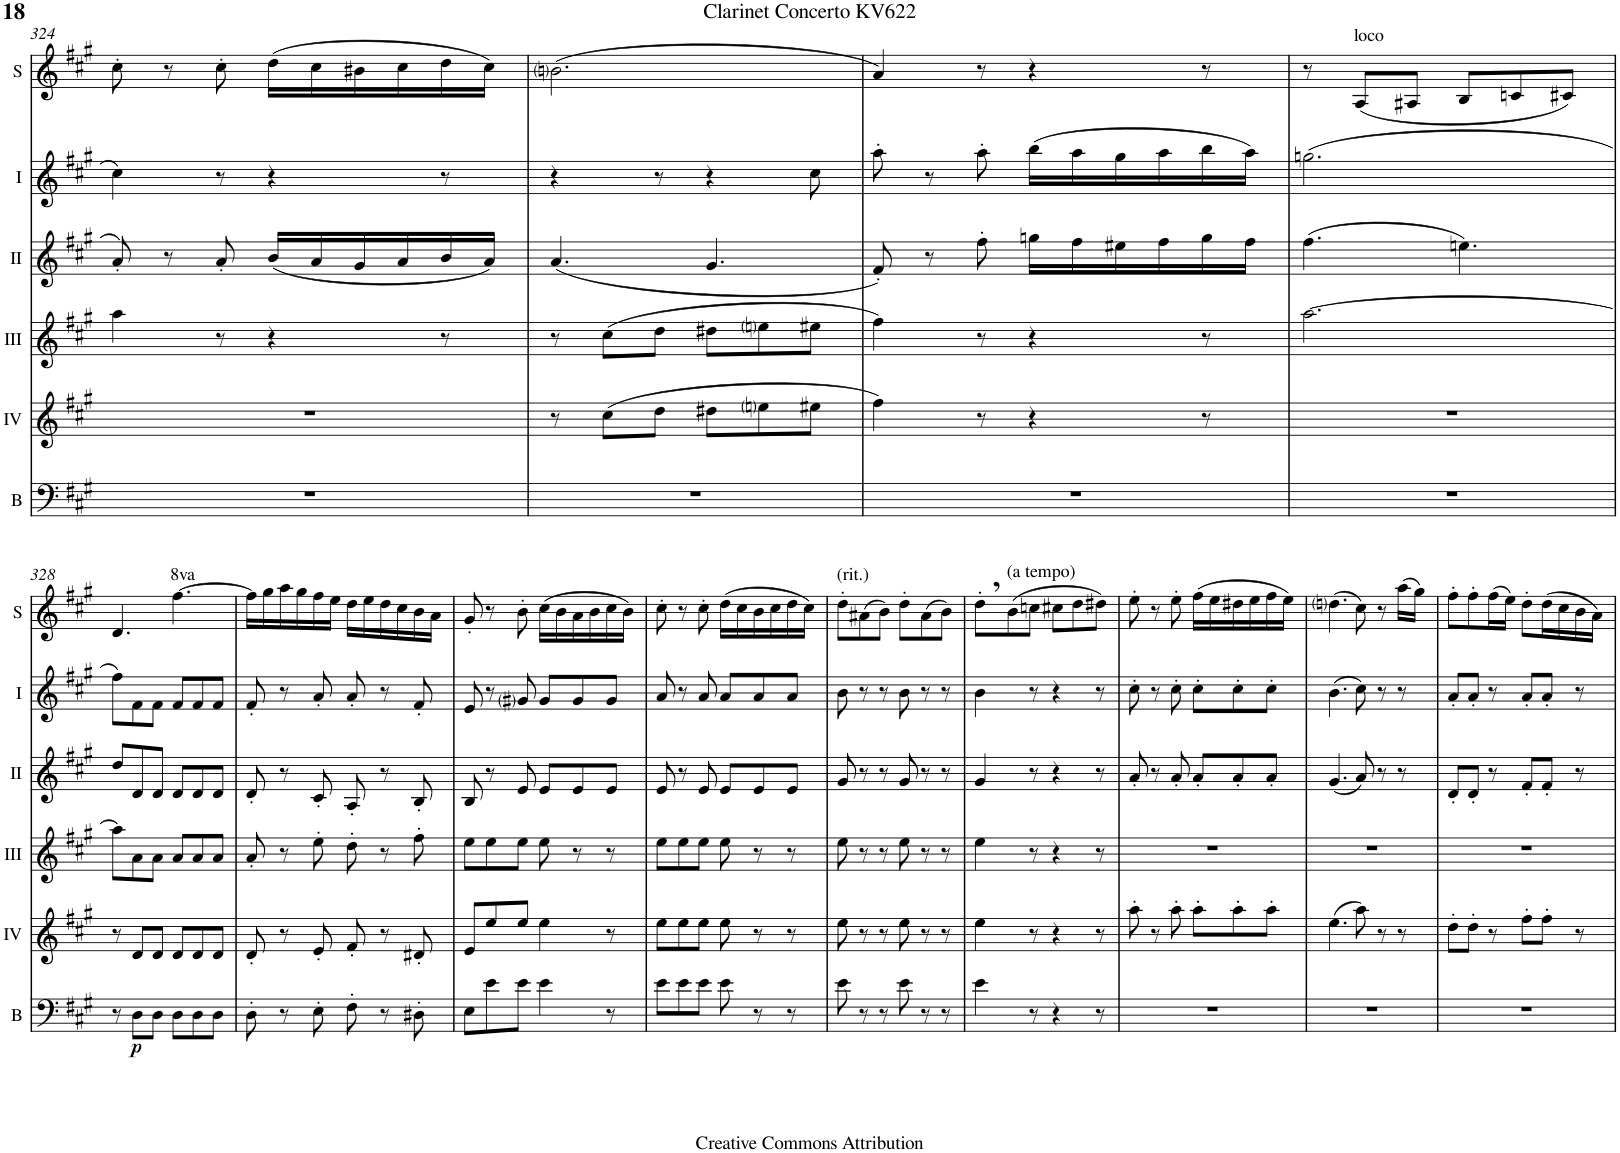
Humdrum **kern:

**kern	**dynam	**kern	**kern	**kern	**kern	**kern
*part6	*part6	*part5	*part4	*part3	*part2	*part1
*staff6	*staff6	*staff5	*staff4	*staff3	*staff2	*staff1
*I"Bass	*	*I"Acc. 4	*I"Acc. 3	*I"Acc. 2	*I"Acc. 1	*I"Solo bayan
*I'B	*	*	*	*	*	*I'S
!!LO:PB:g=z
*clefF4	*	*clefG2	*clefG2	*clefG2	*clefG2	*clefG2
*Trd7c12	*	*Trd7c12	*Trd7c12	*	*	*
*k[f#c#g#]	*	*k[f#c#g#]	*k[f#c#g#]	*k[f#c#g#]	*k[f#c#g#]	*k[f#c#g#]
*M6/8	*	*M6/8	*M6/8	*M6/8	*M6/8	*M6/8
=324	=324	=324	=324	=324	=324	=324
2.r	.	2.r	4aa\	8a'/	4cc#\	8cc#'\
.	.	.	.	8r	.	8r
.	.	.	8r	8a'/	8r	8cc#'\
.	.	.	4r	(16b/LL	4r	(16dd\LL
.	.	.	.	16a/	.	16cc#\
.	.	.	.	16g#/	.	16b#X\
.	.	.	.	16a/	.	16cc#\
.	.	.	8r	16b/	8r	16dd\
.	.	.	.	16a/JJ)	.	16cc#\JJ)
=325	=325	=325	=325	=325	=325	=325
2.r	.	8r	8r	(4.a/	4r	(2.bni\
.	.	(8cc#\L	(8cc#\L	.	.	.
.	.	8dd\J	8dd\J	.	8r	.
.	.	8dd#X\L	8dd#X\L	4.g#/	4r	.
.	.	8eeni\	8eeni\	.	.	.
.	.	8ee#X\J	8ee#X\J	.	8cc#\	.
=326	=326	=326	=326	=326	=326	=326
2.r	.	4ff#\)	4ff#\)	8f#'/)	8aa'\	4a/)
.	.	.	.	8r	8r	.
.	.	8r	8r	8ff#'\	8aa'\	8r
.	.	4r	4r	16ggn\LL	(16bb\LL	4r
.	.	.	.	16ff#\	16aa\	.
.	.	.	.	16ee#X\	16gg#\	.
.	.	.	.	16ff#\	16aa\	.
.	.	8r	8r	16gg\	16bb\	8r
.	.	.	.	16ff#\JJ	16aa\JJ)	.
=327	=327	=327	=327	=327	=327	=327
2.r	.	2.r	[2.aa\	(4.ff#\	(2.ggn\	8r
!	!	!	!	!	!	!LO:TX:a:t=loco
.	.	.	.	.	.	(8AA/L
.	.	.	.	.	.	8AA#X/J
.	.	.	.	4.een\)	.	8BB/L
.	.	.	.	.	.	8Cn/
.	.	.	.	.	.	8C#X/J)
!!LO:LB:g=z
=328	=328	=328	=328	=328	=328	=328
8r	.	8r	8aa\L]	8dd/L	8ff#\L)	4.D/
!	!LO:DY:b	!	!	!	!	!
8D\L	p	8d/L	8a\	8d/	8f#\	.
8D\J	.	8d/J	8a\J	8d/J	8f#\J	.
!	!	!	!	!	!	!LO:TX:a:t=8va
8D\L	.	8d/L	8a/L	8d/L	8f#/L	[4.ff#\
8D\	.	8d/	8a/	8d/	8f#/	.
8D\J	.	8d/J	8a/J	8d/J	8f#/J	.
=329	=329	=329	=329	=329	=329	=329
8D'\	.	8d'/	8a'/	8d'/	8f#'/	16ff#\LL]
.	.	.	.	.	.	16gg#\
8r	.	8r	8r	8r	8r	16aa\
.	.	.	.	.	.	16gg#\
8E'\	.	8e'/	8ee'\	8c#'/	8a'/	16ff#\
.	.	.	.	.	.	16ee\JJ
8F#'\	.	8f#'/	8dd'\	8A'/	8a'/	16dd\LL
.	.	.	.	.	.	16ee\
8r	.	8r	8r	8r	8r	16dd\
.	.	.	.	.	.	16cc#\
8D#X'\	.	8d#X'/	8ff#'\	8B'/	8f#'/	16b\
.	.	.	.	.	.	16a\JJ
=330	=330	=330	=330	=330	=330	=330
8E\L	.	8e/L	8ee\L	8B/	8e/	8g#'/
8e\	.	8ee/	8ee\	8r	8r	8r
8e\J	.	8ee/J	8ee\J	8e/	8g#i/	8b'\
4e\	.	4ee\	8ee\	8e/L	8g#/L	(16cc#\LL
.	.	.	.	.	.	16b\
.	.	.	8r	8e/	8g#/	16a\
.	.	.	.	.	.	16b\
8r	.	8r	8r	8e/J	8g#/J	16cc#\
.	.	.	.	.	.	16b\JJ)
=331	=331	=331	=331	=331	=331	=331
8e\L	.	8ee\L	8ee\L	8e/	8a/	8cc#'\
8e\	.	8ee\	8ee\	8r	8r	8r
8e\J	.	8ee\J	8ee\J	8e/	8a/	8cc#'\
8e\	.	8ee\	8ee\	8e/L	8a/L	(16dd\LL
.	.	.	.	.	.	16cc#\
8r	.	8r	8r	8e/	8a/	16b\
.	.	.	.	.	.	16cc#\
8r	.	8r	8r	8e/J	8a/J	16dd\
.	.	.	.	.	.	16cc#\JJ)
=332	=332	=332	=332	=332	=332	=332
!	!	!	!	!	!	!LO:TX:a:t=(rit.)
8e\	.	8ee\	8ee\	8g#/	8b\	8dd'\L
8r	.	8r	8r	8r	8r	(8a#X\
8r	.	8r	8r	8r	8r	8b\J)
8e\	.	8ee\	8ee\	8g#/	8b\	8dd'\L
8r	.	8r	8r	8r	8r	(8a#\
8r	.	8r	8r	8r	8r	8b\J)
=333	=333	=333	=333	=333	=333	=333
4e\	.	4ee\	4ee\	4g#/	4b\	8dd',\L
!	!	!	!	!	!	!LO:TX:a:t=(a tempo)
.	.	.	.	.	.	(8b\
8r	.	8r	8r	8r	8r	8ccn\J
4r	.	4r	4r	4r	4r	8cc#X\L
.	.	.	.	.	.	8dd\
8r	.	8r	8r	8r	8r	8dd#X\J)
=334	=334	=334	=334	=334	=334	=334
2.r	.	8aa'\	2.r	8a'/	8cc#'\	8ee'\
.	.	8r	.	8r	8r	8r
.	.	8aa'\	.	8a'/	8cc#'\	8ee'\
.	.	8aa'\L	.	8a'/L	8cc#'\L	(16ff#\LL
.	.	.	.	.	.	16ee\
.	.	8aa'\	.	8a'/	8cc#'\	16dd#X\
.	.	.	.	.	.	16ee\
.	.	8aa'\J	.	8a'/J	8cc#'\J	16ff#\
.	.	.	.	.	.	16ee\JJ)
=335	=335	=335	=335	=335	=335	=335
2.r	.	(4.ee\	2.r	(4.g#/	(4.b\	(4.ddni\
.	.	8aa\)	.	8a/)	8cc#\)	8cc#\)
.	.	8r	.	8r	8r	8r
.	.	8r	.	8r	8r	(16aa\LL
.	.	.	.	.	.	16gg#\JJ)
=336	=336	=336	=336	=336	=336	=336
2.r	.	8dd'\L	2.r	8d'/L	8a'/L	8ff#'\L
.	.	8dd'\J	.	8d'/J	8a'/J	8ff#'\
.	.	8r	.	8r	8r	(16ff#\L
.	.	.	.	.	.	16ee\JJ)
.	.	8ff#'\L	.	8f#'/L	8a'/L	8dd'\L
.	.	8ff#'\J	.	8f#'/J	8a'/J	(16dd\L
.	.	.	.	.	.	16cc#\
.	.	8r	.	8r	8r	16b\
.	.	.	.	.	.	16a\JJ)
=	=	=	=	=	=	=
*-	*-	*-	*-	*-	*-	*-
